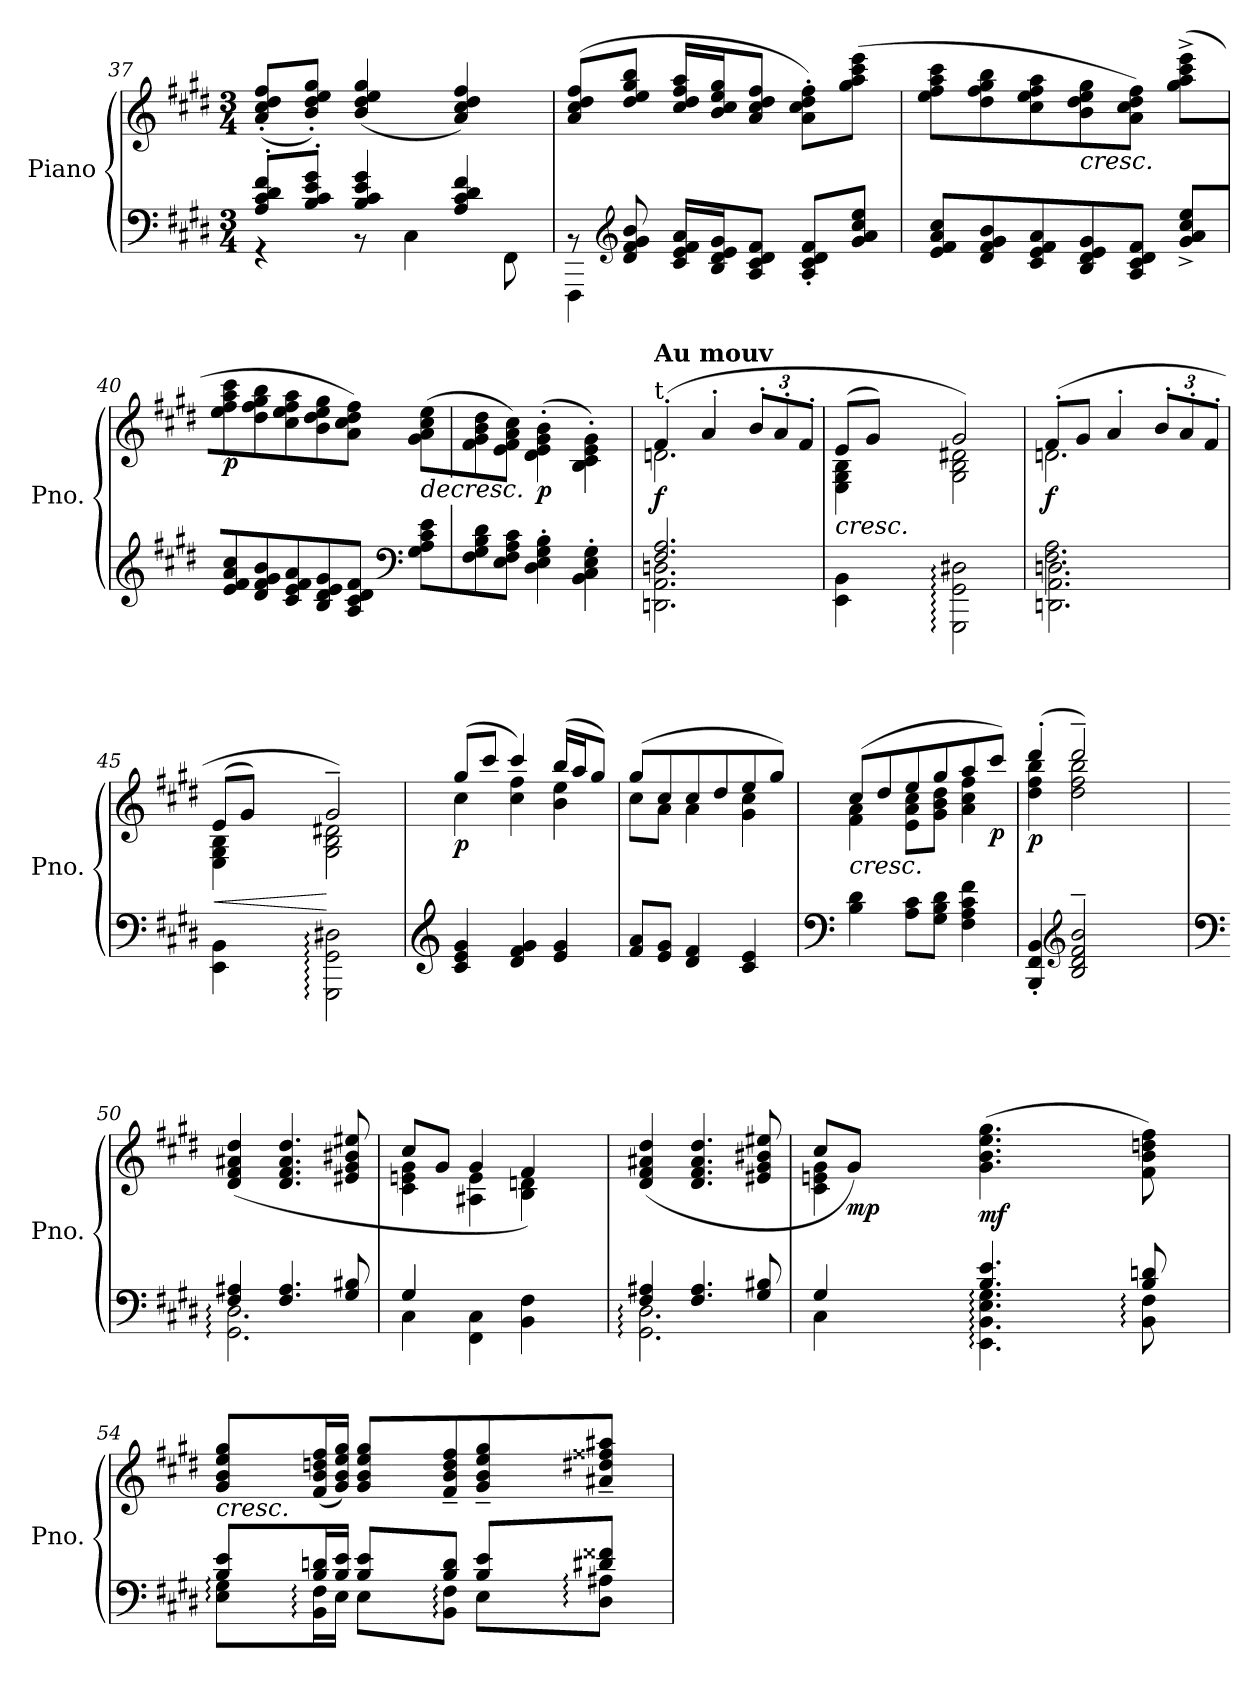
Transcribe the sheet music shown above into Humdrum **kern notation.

**kern	**kern	**dynam
*part1	*part1	*part1
*staff2	*staff1	*staff1/2
*I"Piano	*	*
*I'Pno.	*	*
*clefF4	*clefG2	*
*k[f#c#g#d#]	*k[f#c#g#d#]	*
*M3/4	*M3/4	*
*MM58	*MM58	*
=37	=37	=37
*^	*	*
8A/' 8c#/' 8d#/' 8f#/'L	4r	(>8a/' 8cc#/' 8dd#/' 8ff#/'L	.
8B/' 8c#/' 8e/' 8g#/'J	.	8b/' 8dd#/' 8ee/' 8gg#/'J)	.
4B/ 4c#/ 4e/ 4g#/	8r	(>4b/ 4dd#/ 4ee/ 4gg#/	.
.	4C#\	.	.
4A/ 4c#/ 4d#/ 4f#/	.	4a/ 4cc#/ 4dd#/ 4ff#/)	.
.	8FF#\	.	.
!!LO:PB:g=z
=38	=38	=38	=38
*	*	*MM62	*
8rBB	4FFF#\	(>8a/ 8cc#/ 8dd#/ 8ff#/L	.
*clefG2	*	*	*
8d#/ 8f#/ 8g#/ 8b/	.	8dd#/ 8ee/ 8gg#/ 8bb/J	.
16c#/ 16e/ 16f#/ 16a/LL	2rcyy	16cc#/ 16dd#/ 16ff#/ 16aa/LL	.
16B/ 16d#/ 16e/ 16g#/J	.	16b/ 16cc#/ 16ee/ 16gg#/J	.
8A/ 8c#/ 8d#/ 8f#/J	.	8a/ 8cc#/ 8dd#/ 8ff#/J	.
8A/' 8c#/' 8d#/' 8f#/'L	.	8a\' 8cc#\' 8dd#\' 8ff#\'L)	.
*	*	*MM64	*
8g#/ 8a/ 8cc#/ 8ee/J	.	(>8gg#\ 8aa\ 8ccc#\ 8eee\J	.
*v	*v	*	*
=39	=39	=39
8e/ 8f#/ 8a/ 8cc#/L	8ee\ 8ff#\ 8aa\ 8ccc#\L	.
8d#/ 8f#/ 8g#/ 8b/	8dd#\ 8ff#\ 8gg#\ 8bb\	.
8c#/ 8e/ 8f#/ 8a/	8cc#\ 8ee\ 8ff#\ 8aa\	.
!	!	!LO:HP:b
8B/ 8d#/ 8e/ 8g#/	8b\ 8dd#\ 8ee\ 8gg#\	<
8A/ 8c#/ 8d#/ 8f#/J	8a\ 8cc#\ 8dd#\ 8ff#\J)	.
8g#/^ 8a/^ 8cc#/^ 8ee/^L	(>8gg#\^ 8aa\^ 8ccc#\^ 8eee\^L	.
=40	=40	=40
!	!	!LO:DY:b
8e/ 8f#/ 8a/ 8cc#/	8ee\ 8ff#\ 8aa\ 8ccc#\	p
8d#/ 8f#/ 8g#/ 8b/	8dd#\ 8ff#\ 8gg#\ 8bb\	.
8c#/ 8e/ 8f#/ 8a/	8cc#\ 8ee\ 8ff#\ 8aa\	.
8B/ 8d#/ 8e/ 8g#/	8b\ 8dd#\ 8ee\ 8gg#\	.
8A/ 8c#/ 8d#/ 8f#/J	8a\ 8cc#\ 8dd#\ 8ff#\J)	.
*clefF4	*	*
*	*MM60	*
!	!	!LO:HP:b
8G#\ 8A\ 8c#\ 8e\L	(>8g#\ 8a\ 8cc#\ 8ee\L	>
=41	=41	=41
8F#\ 8G#\ 8B\ 8d#\	8f#\ 8g#\ 8b\ 8dd#\	.
8E\ 8F#\ 8A\ 8c#\J	8e\ 8f#\ 8a\ 8cc#\J)	[
*	*MM50	*
!	!	!LO:DY:b
4D#\' 4E\' 4G#\' 4B\'	(>4d#\' 4e\' 4g#\' 4b\'	p
*	*MM42	*
4BB\' 4C#\' 4E\' 4G#\'	4B\' 4c#\' 4e\' 4g#\')	.
!!LO:LB:g=z
=42	=42	=42
*	*MM50	*
*^	*^	*
!	!	!LO:TX:a:B:t=Au mouv	!	!
!	!	!LO:TX:a:t=t	!	!
!	!	!	!	!LO:DY:b
2.F#/ 2.A/	2.DDn\ 2.AA\ 2.Dn\	(>4f#'/	2.dn\	f
.	.	4a'/	.	.
*	*	*Xbrackettup	*	*
*	*	*MM48	*	*
.	.	12b'/L	.	.
.	.	12a'/	.	.
.	.	12f#'/J	.	.
=43	=43	=43	=43	=43
!	!	!	!	!LO:HP:b
4EE\ 4BB\	8..ryy	(>8e/L	4E\ 4G#\ 4B\	<
.	.	8g#/J)	.	.
*	*	*MM40	*	*
.	64GGG#!LLLLyy	.	.	.
.	64GG#!JJJJyy	.	.	.
*	*	*MM46	*	*
2GGG#\: 2GG#\: 2D#X\:	2ryy	2g#/)	2G#\ 2B\ 2d#X\	]
=44	=44	=44	=44	=44
*	*	*MM50	*	*
!	!	!	!	!LO:DY:b
2.F#\ 2.A\	2.DDn\ 2.AA\ 2.Dn\	(>8f#'/L	2.dn\	f
.	.	8g#/J	.	.
.	.	4a'/	.	.
*	*	*MM48	*	*
.	.	12b'/L	.	.
.	.	12a'/	.	.
.	.	12f#'/J	.	.
*	*	*v	*v	*
=45	=45	=45	=45
*	*	*MM46	*
!	!	!	!LO:HP:b
*	*	*^	*
*	*	*	*^	*
4EE\ 4BB\	8..ryy	(>8e/L	4E\ 4G#\ 4B\	8.ryy	<
.	.	8g#/J)	.	.	.
*	*	*MM40	*	*	*
.	.	.	.	2ryy	.
.	64GGG#!LLLLyy	.	.	.	.
.	64GG#!JJJJyy	.	.	.	.
*	*	*MM44	*	*	*
2GGG#\: 2GG#\: 2D#X\:	2ryy	2g#~/)	2G#\ 2B\ 2d#X\	.	[
.	.	.	.	16ryy	.
*v	*v	*	*	*	*
*	*v	*v	*v	*
!!LO:LB:g=z
=46	=46	=46
*clefG2	*	*
*	*MM50	*
*^	*^	*
*	*	*	*^	*
!	!	!	!	!	!LO:DY:b
*v	*v	*	*	*	*
*	*	*v	*v	*
4c#/ 4e/ 4g#/	(>8gg#/L	4cc#\	p
.	8ccc#/J	.	.
4d#/ 4f#/ 4g#/	4ccc#/)	4cc#\ 4ff#\	.
4e/ 4g#/	(>16bb/LL	4b\ 4ee\	.
.	16aa/J	.	.
.	8gg#/J)	.	.
=47	=47	=47	=47
8f#/ 8a/L	(>8gg#/L	8cc#\L	.
8e/ 8g#/J	8cc#/	8a\J	.
4d#/ 4f#/	8cc#/	4a\	.
.	8dd#/	.	.
4c#/ 4e/	8ee/	4g#\ 4cc#\	.
.	8gg#/J)	.	.
=48	=48	=48	=48
*clefF4	*	*	*
!	!	!	!LO:HP:b
4B\ 4d#\	(>8cc#/L	4f#\ 4a\	<
.	8dd#/	.	.
*	*MM48	*	*
8A\ 8c#\L	8ee/	8e\ 8a\ 8cc#\L	.
8G#\ 8B\ 8d#\J	8gg#/	8g#\ 8b\ 8dd#\J	.
*	*MM46	*	*
4F#\ 4A\ 4c#\ 4f#\	8aa/	4a\ 4cc#\ 4ff#\	.
!	!	!	!LO:DY:b
.	8ccc#/J)	.	p
*	*v	*v	*
.	.	[
=49	=49	=49
*	*MM44	*
*^	*^	*
!	!	!	!	!LO:DY:b
4BBB/' 4FF#/' 4BB/'	2ryy	(>4ddd#'/	4dd#\ 4ff#\ 4bb\	p
*clefG2	*	*	*	*
*	*	*MM42	*	*
2B/~ 2d#/~ 2f#/~ 2b/~	.	2ddd#~/)	2dd#\ 2ff#\ 2bb\	.
.	8..ryy	.	.	.
.	64GG#!LLLLyy	.	.	.
.	64D#!JJJJyy	.	.	.
*	*	*v	*v	*
=50	=50	=50	=50
*clefF4	*	*	*
*	*	*MM50	*
!	!	!	!LO:DY:b
!	!	!	!LO:DY:n=1:b
4F#/ 4A#X/	2.GG#\: 2.D#\:	(>4d#/ 4f#/ 4a#X/ 4dd#/	other-dynamics p
4.F#/ 4.A#/	.	4.d#/ 4.f#/ 4.a#/ 4.dd#/	.
8G#/ 8B#X/	.	8e#X/ 8g#/ 8b#X/ 8ee#X/	.
!!LO:LB:g=z
=51	=51	=51	=51
*	*	*^	*
4G#/	4C#\	8cc#/L	4c#\ 4en\ 4g#\	.
.	.	8g#/J	.	.
*	*	*MM48	*	*
4FF#\ 4C#\	4ryy	4g#/	4A#X\ 4e\	.
*	*	*MM46	*	*
4BB\ 4F#\	8..ryy	4f#/)	4B\ 4dn\	.
.	64GG#!LLLLyy	.	.	.
.	64D#!JJJJyy	.	.	.
*	*	*v	*v	*
=52	=52	=52	=52
*	*	*MM50	*
4F#/ 4A#X/	2.GG#\: 2.D#\:	(>4d#/ 4f#/ 4a#X/ 4dd#/	.
4.F#/ 4.A#/	.	4.d#/ 4.f#/ 4.a#/ 4.dd#/	.
8G#/ 8B#X/	.	8e#X/ 8g#/ 8b#X/ 8ee#X/	.
*v	*v	*	*
.	.	[
=53	=53	=53
*	*MM46	*
*^	*^	*
*	*^	*	*	*
4G#/	4C#\	8.rGGyy	8cc#/L	4c#\ 4en\ 4g#\	.
!	!	!	!	!	!LO:DY:b
.	.	.	8g#/J)	.	mp
*	*	*Xtuplet	*	*	*
.	.	80EE!LLLLyy	.	.	.
.	.	80BB!yy	.	.	.
.	.	80E!yy	.	.	.
.	.	80G#!yy	.	.	.
.	.	80B!JJJJyy	.	.	.
!	!	!	!	!	!LO:DY:b
4.B/ 4.e/	4.EE\: 4.BB\: 4.E\: 4.G#\:	4ryy	(>4.g#\ 4.b\ 4.ee\ 4.gg#\	2ryy	mf
.	.	16.rEEyy	.	.	.
.	.	96BB!LLLLyy	.	.	.
.	.	96F#!yy	.	.	.
.	.	96B!JJJJyy	.	.	.
*	*	*	*MM40	*	*
8B/ 8dn/	8BB\: 8F#\:	16.ryy	8f#\ 8b\ 8ddn\ 8ff#\)	.	.
*	*	*	*MM50	*	*
.	.	96E!LLLLyy	.	.	.
.	.	96G#!yy	.	.	.
.	.	96B!JJJJyy	.	.	.
*	*	*	*v	*v	*
=54	=54	=54	=54	=54
!	!	!	!LO:TX:b:i:t=cresc.	!
8B/ 8e/L	8E\: 8G#\:L	16.ryy	8g#/ 8b/ 8ee/ 8gg#/L	.
.	.	96ryy	.	.
.	.	96BB!LLLLyy	.	.
.	.	96F#!JJJJyy	.	.
16B/ 16dn/L	16BB\: 16F#\:L	8ryy	(>16f#/ 16b/ 16ddn/ 16ff#/L	.
16B/ 16e/JJ	16E\JJ	.	16g#/ 16b/ 16ee/ 16gg#/JJ)	.
*	*	*	*MM48	*
8B/ 8e/L	8E\L	16.ryy	8g#/ 8b/ 8ee/ 8gg#/L	.
.	.	96ryy	.	.
.	.	96BB!LLLLyy	.	.
.	.	96F#!JJJJyy	.	.
8B/ 8d/J	8BB\: 8F#\:J	8ryy	8f#/~ 8b/~ 8dd/~ 8ff#/~	.
*	*	*	*MM46	*
8B/ 8e/L	8E\L	16.ryy	8g#/~ 8b/~ 8ee/~ 8gg#/~	.
.	.	96ryy	.	.
.	.	96D#!LLLLyy	.	.
.	.	96A#X!JJJJyy	.	.
*	*	*	*MM44	*
8d#X/ 8f##X/J	8D#\: 8A#X\:J	16.ryy	8a#X/~ 8dd#X/~ 8ff##X/~ 8aa#X/~J	.
.	.	96ryy	.	.
.	.	96D#!LLLLyy	.	.
.	.	96A#!JJJJyy	.	.
*v	*v	*v	*	*
=	=	=
*-	*-	*-
